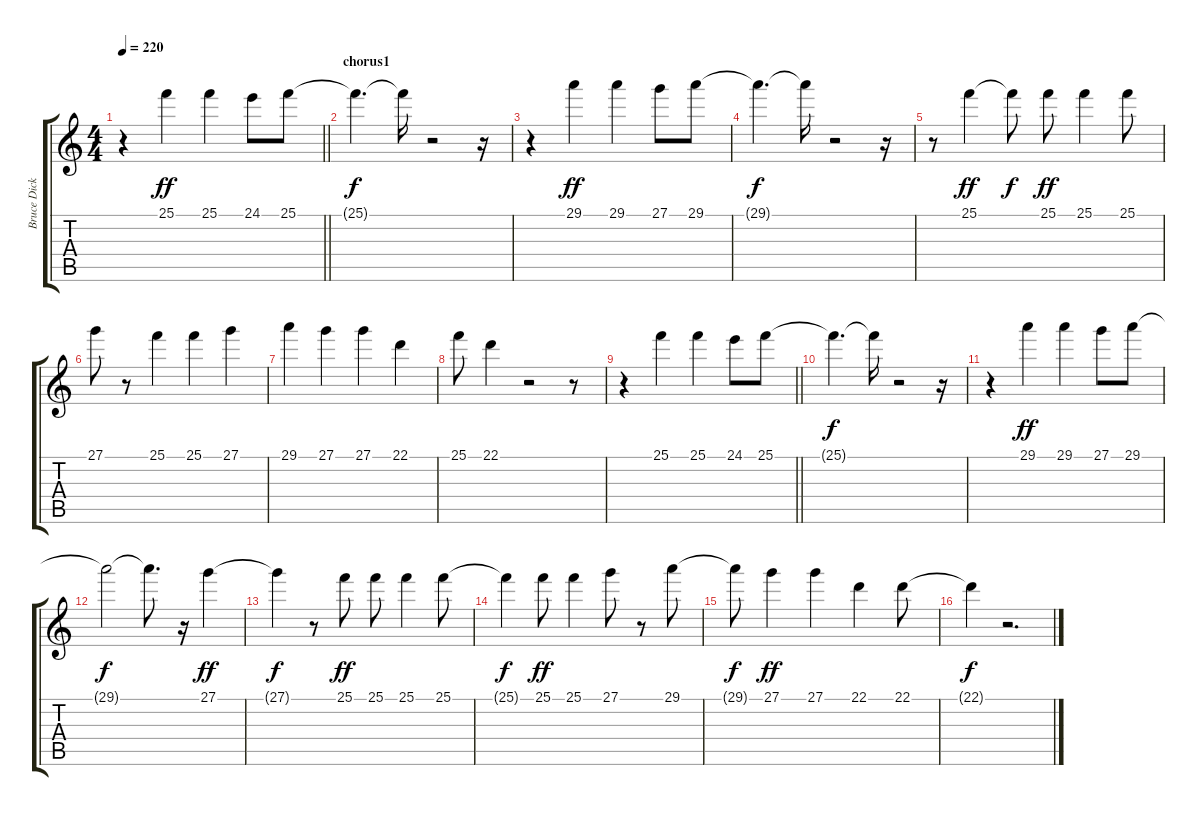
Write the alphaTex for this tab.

\track ("Bruce Dickinson" "Bruce Dick") {instrument choiraahs}
\staff {score tabs}
\tuning (E4 B3 G3 D3 A2 E2) {hide}
\ts (4 4)
\tempo 220
\clef g2
\barLineRight lightlight
\ks c
r.4{dy f} 25.1.4{dy ff} 25.1.4 24.1.8 25.1.8 |
\section ("" "chorus1")
25.1{t}.4{d dy f} 25.1{t}.16 r.2 r.16 |
r.4 29.1.4{dy ff} 29.1.4 27.1.8 29.1.8 |
29.1{t}.4{d dy f} 29.1{t}.16 r.2 r.16 |
r.8 25.1.4{dy ff} 25.1{t}.8{dy f} 25.1.8{dy ff} 25.1.4 25.1.8 |
27.1.8 r.8 25.1.4 25.1.4 27.1.4 |
29.1.4 27.1.4 27.1.4 22.1.4 |
25.1.8 22.1.4 r.2 r.8 |
\barLineRight lightlight
r.4 25.1.4 25.1.4 24.1.8 25.1.8 |
25.1{t}.4{d dy f} 25.1{t}.16 r.2 r.16 |
r.4 29.1.4{dy ff} 29.1.4 27.1.8 29.1.8 |
29.1{t}.2{dy f} 29.1{t}.8{d} r.16 27.1.4{dy ff} |
27.1{t}.4{dy f} r.8 25.1.8{dy ff} 25.1.8 25.1.4 25.1.8 |
25.1{t}.4{dy f} 25.1.8{dy ff} 25.1.4 27.1.8 r.8 29.1.8 |
29.1{t}.8{dy f} 27.1.4{dy ff} 27.1.4 22.1.4 22.1.8 |
22.1{t}.4{dy f} r.2{d}
